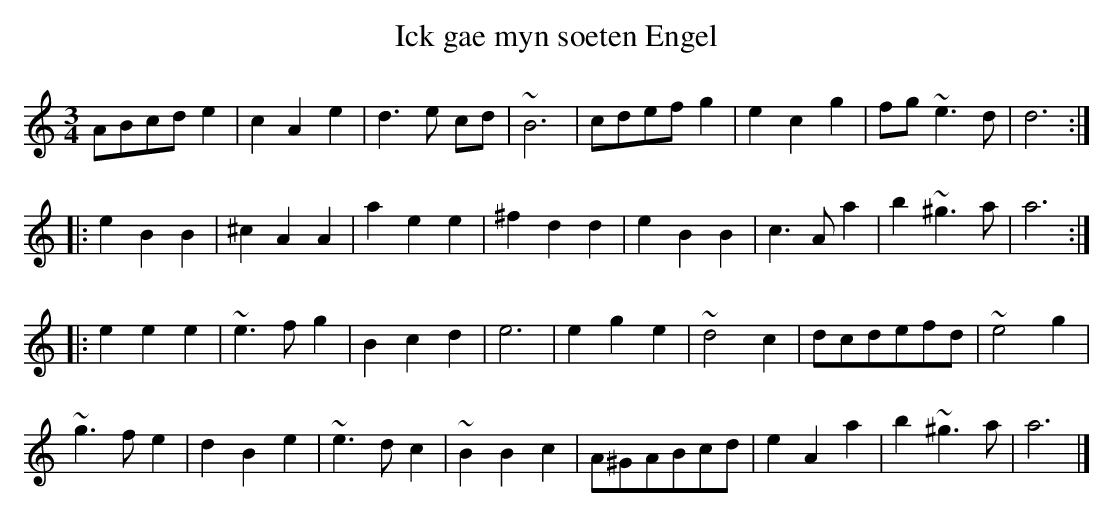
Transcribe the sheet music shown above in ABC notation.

X:1
T:Ick gae myn soeten Engel
M:3/4
K:Amin
ABcde2|c2A2e2|d3e cd|~B6|cdefg2|e2c2g2|fg~e3d|d6:|
|:e2B2B2|^c2A2A2|a2e2e2|^f2d2d2|e2B2B2|c3Aa2|b2~^g3a|a6:|
|:e2e2e2|~e3fg2|B2c2d2|e6|e2g2e2|~d4c2|dcdefd|~e4g2|
~g3fe2|d2B2e2|~e3dc2|~B2B2c2|A^GABcd|e2A2a2|b2~^g3a|a6|]
